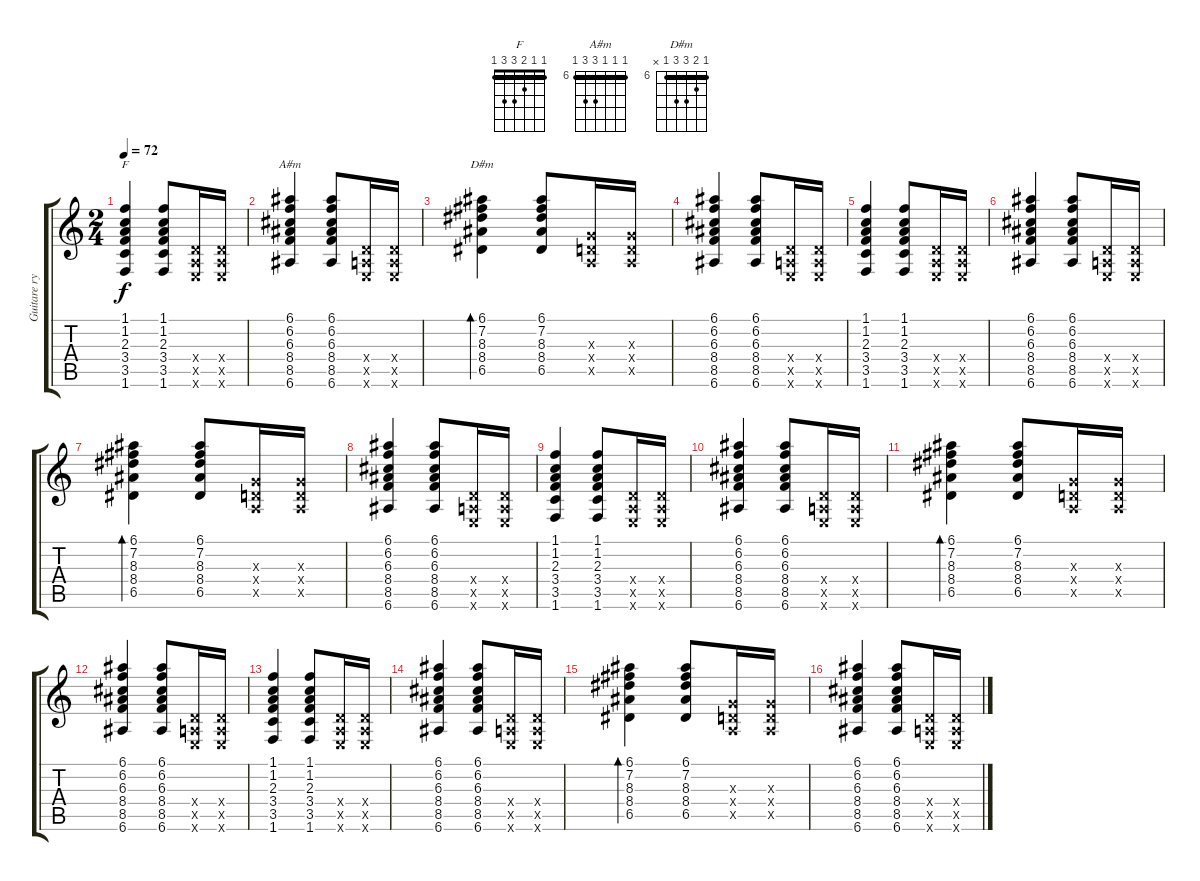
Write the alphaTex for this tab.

\track ("Guitare rythmique" "Guitare ry") {instrument acousticguitarnylon}
\staff {score tabs}
\tuning (E4 B3 G3 D3 A2 E2) {hide}
\chord ("F" 1 1 2 3 3 1) {barre 1}
\chord ("A#m" 6 6 6 8 8 6) {firstfret 6 barre 6}
\chord ("D#m" 6 7 8 8 6 x) {firstfret 6 barre 6}
\ts (2 4)
\tempo 72
\clef g2
\ks c
(1.1 1.2 2.3 3.4 3.5 1.6).4{ch "F" dy f} (1.1 1.2 2.3 3.4 3.5 1.6).8 (0.4{x} 0.5{x} 0.6{x}).16 (0.4{x} 0.5{x} 0.6{x}).16 |
(6.1 6.2 6.3 8.4 8.5 6.6).4{ch "A#m"} (6.1 6.2 6.3 8.4 8.5 6.6).8 (0.4{x} 0.5{x} 0.6{x}).16 (0.4{x} 0.5{x} 0.6{x}).16 |
(6.1 7.2 8.3 8.4 6.5).4{bd 60 ch "D#m"} (6.1 7.2 8.3 8.4 6.5).8 (0.3{x} 0.4{x} 0.5{x}).16 (0.3{x} 0.4{x} 0.5{x}).16 |
(6.1 6.2 6.3 8.4 8.5 6.6).4 (6.1 6.2 6.3 8.4 8.5 6.6).8 (0.4{x} 0.5{x} 0.6{x}).16 (0.4{x} 0.5{x} 0.6{x}).16 |
(1.1 1.2 2.3 3.4 3.5 1.6).4 (1.1 1.2 2.3 3.4 3.5 1.6).8 (0.4{x} 0.5{x} 0.6{x}).16 (0.4{x} 0.5{x} 0.6{x}).16 |
(6.1 6.2 6.3 8.4 8.5 6.6).4 (6.1 6.2 6.3 8.4 8.5 6.6).8 (0.4{x} 0.5{x} 0.6{x}).16 (0.4{x} 0.5{x} 0.6{x}).16 |
(6.1 7.2 8.3 8.4 6.5).4{bd 60} (6.1 7.2 8.3 8.4 6.5).8 (0.3{x} 0.4{x} 0.5{x}).16 (0.3{x} 0.4{x} 0.5{x}).16 |
(6.1 6.2 6.3 8.4 8.5 6.6).4 (6.1 6.2 6.3 8.4 8.5 6.6).8 (0.4{x} 0.5{x} 0.6{x}).16 (0.4{x} 0.5{x} 0.6{x}).16 |
(1.1 1.2 2.3 3.4 3.5 1.6).4 (1.1 1.2 2.3 3.4 3.5 1.6).8 (0.4{x} 0.5{x} 0.6{x}).16 (0.4{x} 0.5{x} 0.6{x}).16 |
(6.1 6.2 6.3 8.4 8.5 6.6).4 (6.1 6.2 6.3 8.4 8.5 6.6).8 (0.4{x} 0.5{x} 0.6{x}).16 (0.4{x} 0.5{x} 0.6{x}).16 |
(6.1 7.2 8.3 8.4 6.5).4{bd 60} (6.1 7.2 8.3 8.4 6.5).8 (0.3{x} 0.4{x} 0.5{x}).16 (0.3{x} 0.4{x} 0.5{x}).16 |
(6.1 6.2 6.3 8.4 8.5 6.6).4 (6.1 6.2 6.3 8.4 8.5 6.6).8 (0.4{x} 0.5{x} 0.6{x}).16 (0.4{x} 0.5{x} 0.6{x}).16 |
(1.1 1.2 2.3 3.4 3.5 1.6).4 (1.1 1.2 2.3 3.4 3.5 1.6).8 (0.4{x} 0.5{x} 0.6{x}).16 (0.4{x} 0.5{x} 0.6{x}).16 |
(6.1 6.2 6.3 8.4 8.5 6.6).4 (6.1 6.2 6.3 8.4 8.5 6.6).8 (0.4{x} 0.5{x} 0.6{x}).16 (0.4{x} 0.5{x} 0.6{x}).16 |
(6.1 7.2 8.3 8.4 6.5).4{bd 60} (6.1 7.2 8.3 8.4 6.5).8 (0.3{x} 0.4{x} 0.5{x}).16 (0.3{x} 0.4{x} 0.5{x}).16 |
(6.1 6.2 6.3 8.4 8.5 6.6).4 (6.1 6.2 6.3 8.4 8.5 6.6).8 (0.4{x} 0.5{x} 0.6{x}).16 (0.4{x} 0.5{x} 0.6{x}).16
